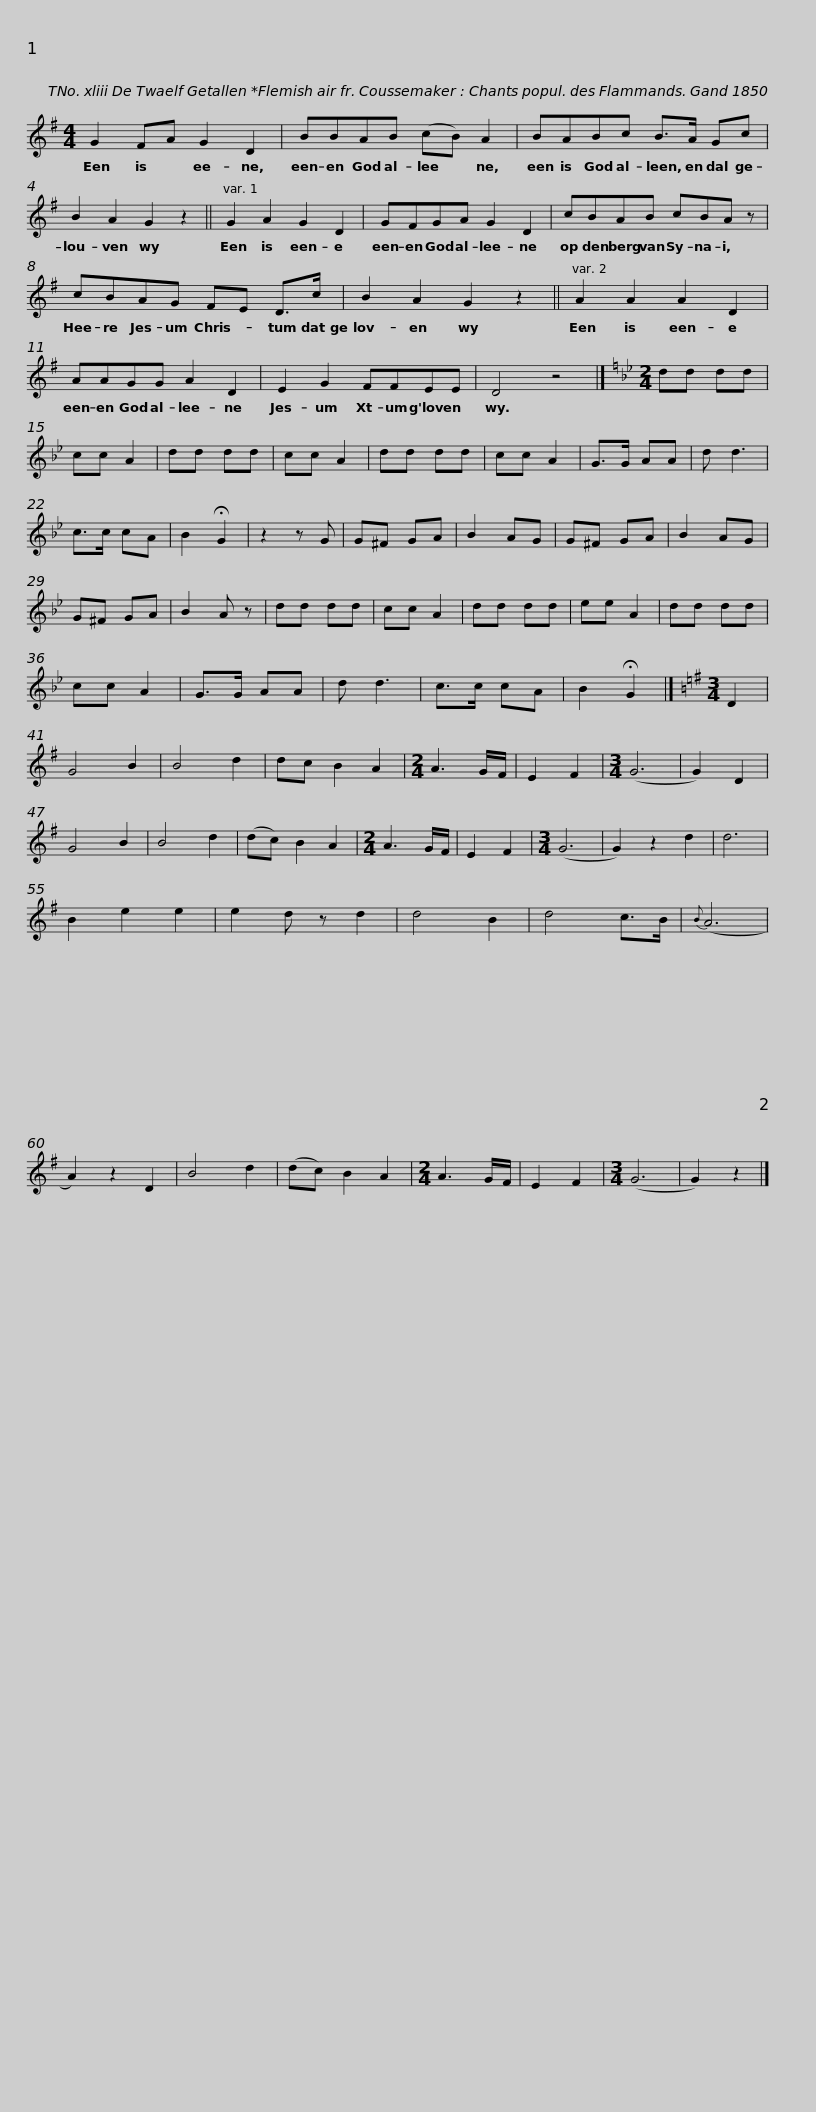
X:1
L:1/8
M:4/4
I:linebreak $
K:G
V:1 treble
V:1
 G2 FA G2 D2 | BBAB (cB) A2 | BABc B>A Gc | B2 A2 G2 z2 ||$ G2 A2 G2 D2 | %5
 GFGA G2 D2 | cBAB cBA z | cBAG FE D>c |$ B2 A2 G2 z2 ||$ A2 A2 A2 D2 | %10
 AAGG A2 D2 | E2 G2 FFEE | D4 z4 |][K:Bb][M:2/4] dd dd | cc A2 | %15
 dd dd |$ cc A2 | dd dd | cc A2 | G>G AA | %20
 d d3 | c>c cA | B2 !fermata!G2 |$ z2 z G | G^F GA | %25
 B2 AG | G^F GA | B2 AG | G^F GA | B2 A z | %30
 dd dd |$ cc A2 | dd dd | ee A2 | dd dd | %35
 cc A2 | G>G AA | d d3 | c>c cA | B2 !fermata!G2 |] %40
[K:G][M:3/4] D2 | G4 B2 | B4 d2 |$ dc B2 A2 |[M:2/4] A3 G/F/ | %45
 E2 F2 |[M:3/4] (G6 | G2) D2 | G4 B2 | B4 d2 |$ %50
 (dc) B2 A2 |[M:2/4] A3 G/F/ | E2 F2 |[M:3/4] (G6 | G2) z2 d2 | %55
 d6 | B2 e2 e2 | e2 d z d2 | d4 B2 |$ d4 c>B | %60
{B} (A6 | A2) z2 D2 | B4 d2 | (dc) B2 A2 |[M:2/4] A3 G/F/ | %65
 E2 F2 |[M:3/4] (G6 | G2) z2 |] %68
